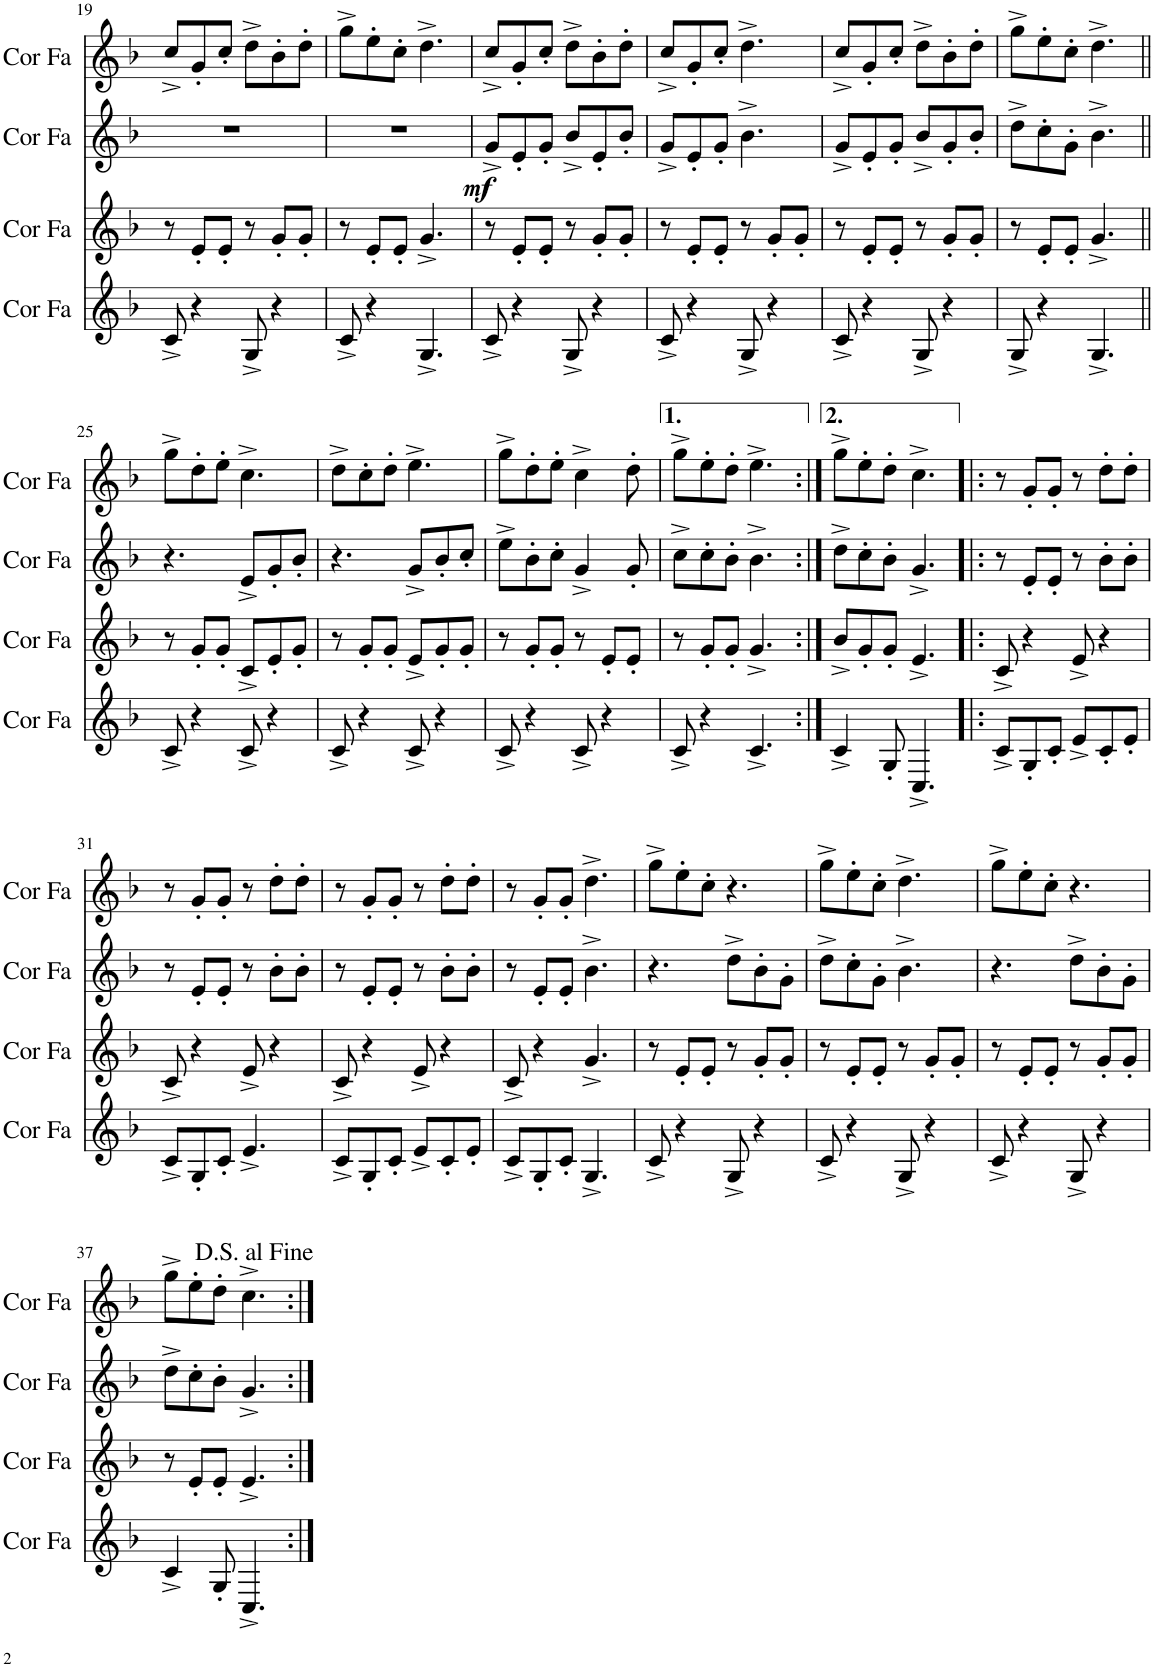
**kern	**kern	**kern	**dynam	**kern
*part4	*part3	*part2	*part2	*part1
*staff4	*staff3	*staff2	*staff2	*staff1
*I"Cor en Fa	*I"Cor en Fa	*I"Cor en Fa	*	*I"Cor en Fa
*I'Cor Fa	*I'Cor Fa	*I'Cor Fa	*	*I'Cor Fa
!!LO:PB:g=z
*clefG2	*clefG2	*clefG2	*	*clefG2
*Trd4c7	*Trd4c7	*Trd4c7	*	*Trd4c7
*k[b-]	*k[b-]	*k[b-]	*	*k[b-]
*M6/8	*M6/8	*M6/8	*	*M6/8
=19	=19	=19	=19	=19
8c^/	8r	2.r	.	8cc^/L
4r	8e'/L	.	.	8g'/
.	8e'/J	.	.	8cc'/J
8G^/	8r	.	.	8dd^\L
4r	8g'/L	.	.	8b-'\
.	8g'/J	.	.	8dd'\J
=20	=20	=20	=20	=20
8c^/	8r	2.r	.	8gg^\L
4r	8e'/L	.	.	8ee'\
.	8e'/J	.	.	8cc'\J
4.G^/	4.g^/	.	.	4.dd^\
=21	=21	=21	=21	=21
!	!	!	!LO:DY:b	!
8c^/	8r	8g^/L	mf	8cc^/L
4r	8e'/L	8e'/	.	8g'/
.	8e'/J	8g'/J	.	8cc'/J
8G^/	8r	8b-^/L	.	8dd^\L
4r	8g'/L	8e'/	.	8b-'\
.	8g'/J	8b-'/J	.	8dd'\J
=22	=22	=22	=22	=22
8c^/	8r	8g^/L	.	8cc^/L
4r	8e'/L	8e'/	.	8g'/
.	8e'/J	8g'/J	.	8cc'/J
8G^/	8r	4.b-^\	.	4.dd^\
4r	8g'/L	.	.	.
.	8g'/J	.	.	.
=23	=23	=23	=23	=23
8c^/	8r	8g^/L	.	8cc^/L
4r	8e'/L	8e'/	.	8g'/
.	8e'/J	8g'/J	.	8cc'/J
8G^/	8r	8b-^/L	.	8dd^\L
4r	8g'/L	8g'/	.	8b-'\
.	8g'/J	8b-'/J	.	8dd'\J
=24	=24	=24	=24	=24
8G^/	8r	8dd^\L	.	8gg^\L
4r	8e'/L	8cc'\	.	8ee'\
.	8e'/J	8g'\J	.	8cc'\J
4.G^/	4.g^/	4.b-^\	.	4.dd^\
!!LO:LB:g=z
=25||	=25||	=25||	=25||	=25||
8c^/	8r	4.r	.	8gg^\L
4r	8g'/L	.	.	8dd'\
.	8g'/J	.	.	8ee'\J
8c^/	8c^/L	8e^/L	.	4.cc^\
4r	8e'/	8g'/	.	.
.	8g'/J	8b-'/J	.	.
=26	=26	=26	=26	=26
8c^/	8r	4.r	.	8dd^\L
4r	8g'/L	.	.	8cc'\
.	8g'/J	.	.	8dd'\J
8c^/	8e^/L	8g^/L	.	4.ee^\
4r	8g'/	8b-'/	.	.
.	8g'/J	8cc'/J	.	.
=27	=27	=27	=27	=27
8c^/	8r	8ee^\L	.	8gg^\L
4r	8g'/L	8b-'\	.	8dd'\
.	8g'/J	8cc'\J	.	8ee'\J
8c^/	8r	4g^/	.	4cc^\
4r	8e'/L	.	.	.
.	8e'/J	8g'/	.	8dd'\
=28	=28	=28	=28	=28
8c^/	8r	8cc^\L	.	8gg^\L
4r	8g'/L	8cc'\	.	8ee'\
.	8g'/J	8b-'\J	.	8dd'\J
4.c^/	4.g^/	4.b-^\	.	4.ee^\
=29:|!	=29:|!	=29:|!	=29:|!	=29:|!
4c^/	8b-^/L	8dd^\L	.	8gg^\L
.	8g'/	8cc'\	.	8ee'\
8G'/	8g'/J	8b-'\J	.	8dd'\J
4.C^/	4.e^/	4.g^/	.	4.cc^\
=30!|:	=30!|:	=30!|:	=30!|:	=30!|:
8c^/L	8c^/	8r	.	8r
8G'/	4r	8e'/L	.	8g'/L
8c'/J	.	8e'/J	.	8g'/J
8e^/L	8e^/	8r	.	8r
8c'/	4r	8b-'\L	.	8dd'\L
8e'/J	.	8b-'\J	.	8dd'\J
!!LO:LB:g=z
=31	=31	=31	=31	=31
8c^/L	8c^/	8r	.	8r
8G'/	4r	8e'/L	.	8g'/L
8c'/J	.	8e'/J	.	8g'/J
4.e^/	8e^/	8r	.	8r
.	4r	8b-'\L	.	8dd'\L
.	.	8b-'\J	.	8dd'\J
=32	=32	=32	=32	=32
8c^/L	8c^/	8r	.	8r
8G'/	4r	8e'/L	.	8g'/L
8c'/J	.	8e'/J	.	8g'/J
8e^/L	8e^/	8r	.	8r
8c'/	4r	8b-'\L	.	8dd'\L
8e'/J	.	8b-'\J	.	8dd'\J
=33	=33	=33	=33	=33
8c^/L	8c^/	8r	.	8r
8G'/	4r	8e'/L	.	8g'/L
8c'/J	.	8e'/J	.	8g'/J
4.G^/	4.g^/	4.b-^\	.	4.dd^\
=34	=34	=34	=34	=34
8c^/	8r	4.r	.	8gg^\L
4r	8e'/L	.	.	8ee'\
.	8e'/J	.	.	8cc'\J
8G^/	8r	8dd^\L	.	4.r
4r	8g'/L	8b-'\	.	.
.	8g'/J	8g'\J	.	.
=35	=35	=35	=35	=35
8c^/	8r	8dd^\L	.	8gg^\L
4r	8e'/L	8cc'\	.	8ee'\
.	8e'/J	8g'\J	.	8cc'\J
8G^/	8r	4.b-^\	.	4.dd^\
4r	8g'/L	.	.	.
.	8g'/J	.	.	.
=36	=36	=36	=36	=36
8c^/	8r	4.r	.	8gg^\L
4r	8e'/L	.	.	8ee'\
.	8e'/J	.	.	8cc'\J
8G^/	8r	8dd^\L	.	4.r
4r	8g'/L	8b-'\	.	.
.	8g'/J	8g'\J	.	.
!!LO:LB:g=z
=37	=37	=37	=37	=37
4c^/	8r	8dd^\L	.	8gg^\L
.	8e'/L	8cc'\	.	8ee'\
8G'/	8e'/J	8b-'\J	.	8dd'\J
4.C^/	4.e^/	4.g^/	.	4.cc^\
=:|!	=:|!	=:|!	=:|!	=:|!
*-	*-	*-	*-	*-
